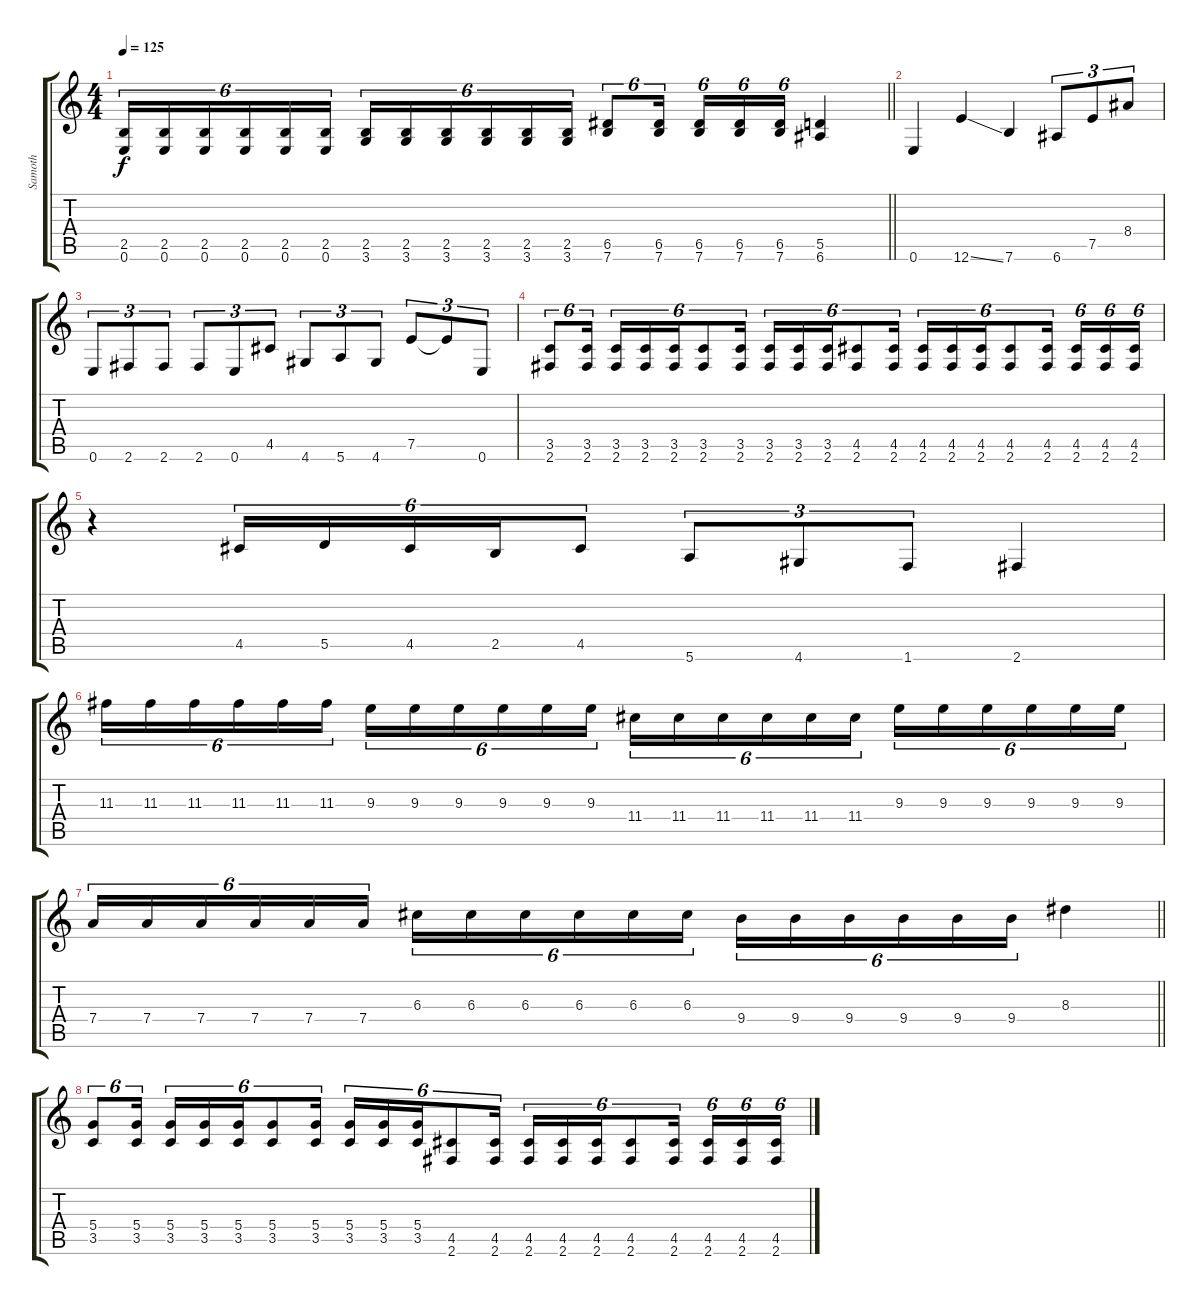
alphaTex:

\track ("Samoth" "Samoth") {instrument distortionguitar}
\staff {score tabs}
\tuning (E4 B3 G3 D3 A2 E2) {hide}
\ts (4 4)
\tempo 125
\clef g2
\barLineRight lightlight
\ks c
(2.5 0.6).16{tu (6 4) dy f} (2.5 0.6).16{tu (6 4)} (2.5 0.6).16{tu (6 4)} (2.5 0.6).16{tu (6 4)} (2.5 0.6).16{tu (6 4)} (2.5 0.6).16{tu (6 4)} (2.5 3.6).16{tu (6 4)} (2.5 3.6).16{tu (6 4)} (2.5 3.6).16{tu (6 4)} (2.5 3.6).16{tu (6 4)} (2.5 3.6).16{tu (6 4)} (2.5 3.6).16{tu (6 4)} (6.5 7.6).8{tu (6 4)} (6.5 7.6).16{tu (6 4)} (6.5 7.6).16{tu (6 4)} (6.5 7.6).16{tu (6 4)} (6.5 7.6).16{tu (6 4)} (5.5 6.6).4 |
0.6.4 12.6{ss}.4 7.6.4 6.6.8{tu (3 2)} 7.5.8{tu (3 2)} 8.4.8{tu (3 2)} |
0.6.8{tu (3 2)} 2.6.8{tu (3 2)} 2.6.8{tu (3 2)} 2.6.8{tu (3 2)} 0.6.8{tu (3 2)} 4.5.8{tu (3 2)} 4.6.8{tu (3 2)} 5.6.8{tu (3 2)} 4.6.8{tu (3 2)} 7.5.8{tu (3 2)} 7.5{t}.8{tu (3 2)} 0.6.8{tu (3 2)} |
(3.5 2.6).8{tu (6 4)} (3.5 2.6).16{tu (6 4)} (3.5 2.6).16{tu (6 4)} (3.5 2.6).16{tu (6 4)} (3.5 2.6).16{tu (6 4)} (3.5 2.6).8{tu (6 4)} (3.5 2.6).16{tu (6 4)} (3.5 2.6).16{tu (6 4)} (3.5 2.6).16{tu (6 4)} (3.5 2.6).16{tu (6 4)} (4.5 2.6).8{tu (6 4)} (4.5 2.6).16{tu (6 4)} (4.5 2.6).16{tu (6 4)} (4.5 2.6).16{tu (6 4)} (4.5 2.6).16{tu (6 4)} (4.5 2.6).8{tu (6 4)} (4.5 2.6).16{tu (6 4)} (4.5 2.6).16{tu (6 4)} (4.5 2.6).16{tu (6 4)} (4.5 2.6).16{tu (6 4)} |
r.4 4.5.16{tu (6 4)} 5.5.16{tu (6 4)} 4.5.16{tu (6 4)} 2.5.16{tu (6 4)} 4.5.8{tu (6 4)} 5.6.8{tu (3 2)} 4.6.8{tu (3 2)} 1.6.8{tu (3 2)} 2.6.4 |
11.3.16{tu (6 4)} 11.3.16{tu (6 4)} 11.3.16{tu (6 4)} 11.3.16{tu (6 4)} 11.3.16{tu (6 4)} 11.3.16{tu (6 4)} 9.3.16{tu (6 4)} 9.3.16{tu (6 4)} 9.3.16{tu (6 4)} 9.3.16{tu (6 4)} 9.3.16{tu (6 4)} 9.3.16{tu (6 4)} 11.4.16{tu (6 4)} 11.4.16{tu (6 4)} 11.4.16{tu (6 4)} 11.4.16{tu (6 4)} 11.4.16{tu (6 4)} 11.4.16{tu (6 4)} 9.3.16{tu (6 4)} 9.3.16{tu (6 4)} 9.3.16{tu (6 4)} 9.3.16{tu (6 4)} 9.3.16{tu (6 4)} 9.3.16{tu (6 4)} |
\barLineRight lightlight
7.4.16{tu (6 4)} 7.4.16{tu (6 4)} 7.4.16{tu (6 4)} 7.4.16{tu (6 4)} 7.4.16{tu (6 4)} 7.4.16{tu (6 4)} 6.3.16{tu (6 4)} 6.3.16{tu (6 4)} 6.3.16{tu (6 4)} 6.3.16{tu (6 4)} 6.3.16{tu (6 4)} 6.3.16{tu (6 4)} 9.4.16{tu (6 4)} 9.4.16{tu (6 4)} 9.4.16{tu (6 4)} 9.4.16{tu (6 4)} 9.4.16{tu (6 4)} 9.4.16{tu (6 4)} 8.3.4 |
(5.4 3.5).8{tu (6 4)} (5.4 3.5).16{tu (6 4)} (5.4 3.5).16{tu (6 4)} (5.4 3.5).16{tu (6 4)} (5.4 3.5).16{tu (6 4)} (5.4 3.5).8{tu (6 4)} (5.4 3.5).16{tu (6 4)} (5.4 3.5).16{tu (6 4)} (5.4 3.5).16{tu (6 4)} (5.4 3.5).16{tu (6 4)} (4.5 2.6).8{tu (6 4)} (4.5 2.6).16{tu (6 4)} (4.5 2.6).16{tu (6 4)} (4.5 2.6).16{tu (6 4)} (4.5 2.6).16{tu (6 4)} (4.5 2.6).8{tu (6 4)} (4.5 2.6).16{tu (6 4)} (4.5 2.6).16{tu (6 4)} (4.5 2.6).16{tu (6 4)} (4.5 2.6).16{tu (6 4)}
